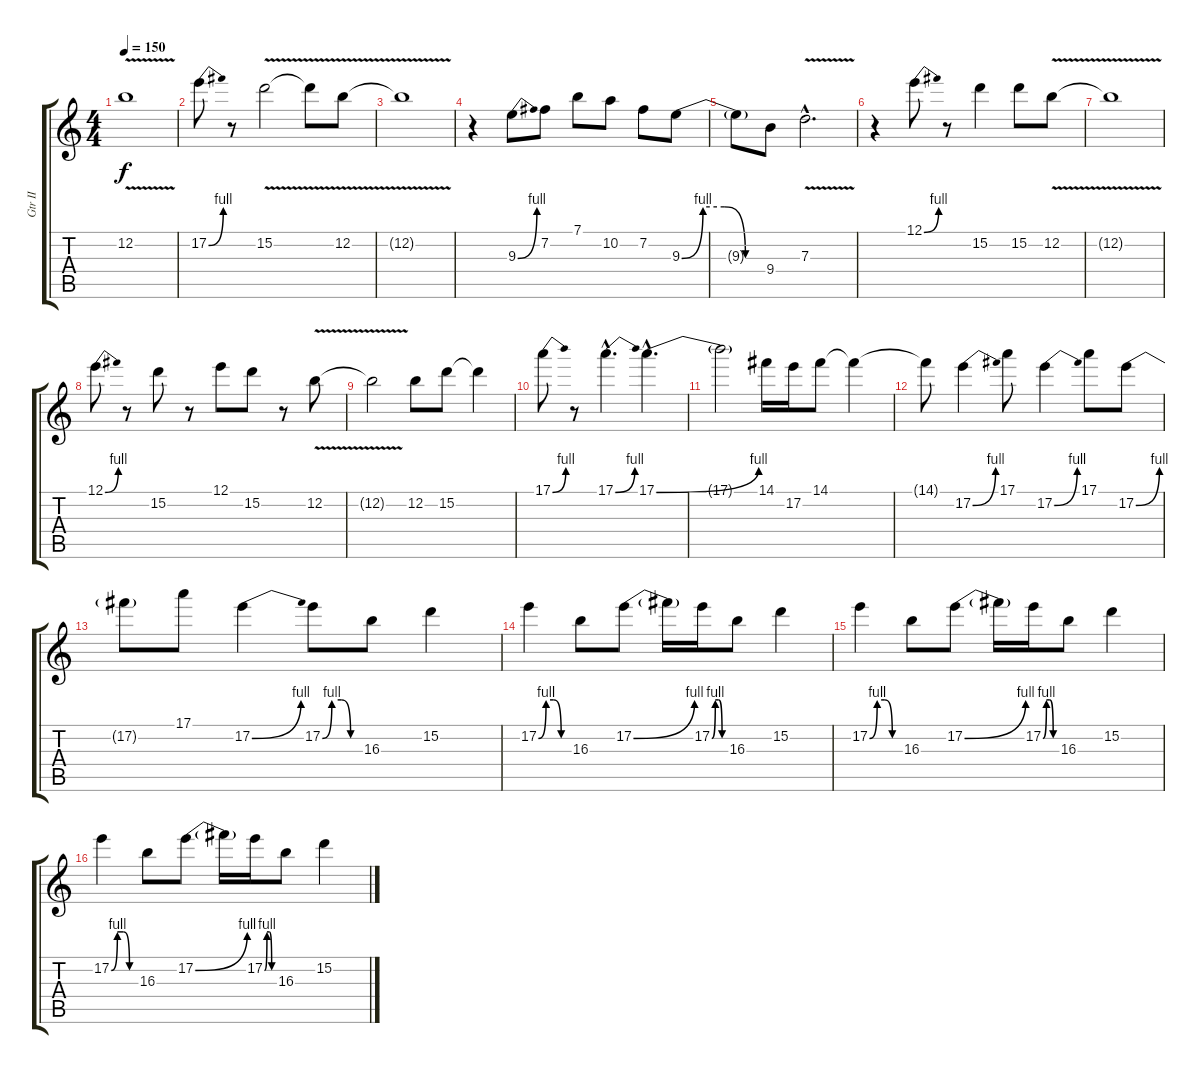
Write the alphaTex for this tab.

\track ("Gtr II" "Gtr II") {instrument distortionguitar}
\staff {score tabs}
\tuning (E4 B3 G3 D3 A2 E2) {hide}
\ts (4 4)
\tempo 150
\clef g2
\ks c
12.2{v t}.1{dy f} |
17.2{be (bend 0 0 60 4)}.8 r.8 15.2{v}.2 15.2{t}.8 12.2{v}.8 |
12.2{v t}.1 |
r.4 9.3{be (bend 0 0 60 4)}.8 7.2.8 7.1.8 10.2.8 7.2.8 9.3{be (custom 0 0 15 4 30 4 45 0 60 0)}.8 |
9.3{t}.8 9.4.8 7.3{v hac}.2{d} |
r.4 12.1{be (bend 0 0 60 4)}.8 r.8 15.2.4 15.2.8 12.2{v}.8 |
12.2{v t}.1 |
12.1{be (bend 0 0 60 4)}.8 r.8 15.2.8 r.8 12.1.8 15.2.8 r.8 12.2{v}.8 |
12.2{v t}.2 12.2.8 15.2.8 15.2{t}.4 |
17.1{be (bend 0 0 60 4)}.8 r.8 17.1{be (bend 0 0 60 4) hac}.4{d} 17.1{be (bend 0 0 60 4) hac}.4{d} |
17.1{t}.2 14.1.16 17.2.16 14.1.8 14.1{t}.4 |
14.1{t}.8 17.2{be (bend 0 0 60 4)}.4 17.1.8 17.2{be (bend 0 0 60 4)}.4 17.1.8 17.2{be (bend 0 0 60 4)}.8 |
17.2{t}.8 17.1.8 17.2{be (bend 0 0 60 4)}.4 17.2{be (custom 0 0 15 4 30 4 45 0 60 0)}.8 16.3.8 15.2.4 |
17.2{be (custom 0 0 15 4 30 4 45 0 60 0)}.4 16.3.8 17.2{be (bend 0 0 60 4)}.8 17.2{t}.16 17.2{be (custom 0 0 15 4 30 4 45 0 60 0)}.16 16.3.8 15.2.4 |
17.2{be (custom 0 0 15 4 30 4 45 0 60 0)}.4 16.3.8 17.2{be (bend 0 0 60 4)}.8 17.2{t}.16 17.2{be (custom 0 0 15 4 30 4 45 0 60 0)}.16 16.3.8 15.2.4 |
17.2{be (custom 0 0 15 4 30 4 45 0 60 0)}.4 16.3.8 17.2{be (bend 0 0 60 4)}.8 17.2{t}.16 17.2{be (custom 0 0 15 4 30 4 45 0 60 0)}.16 16.3.8 15.2.4
